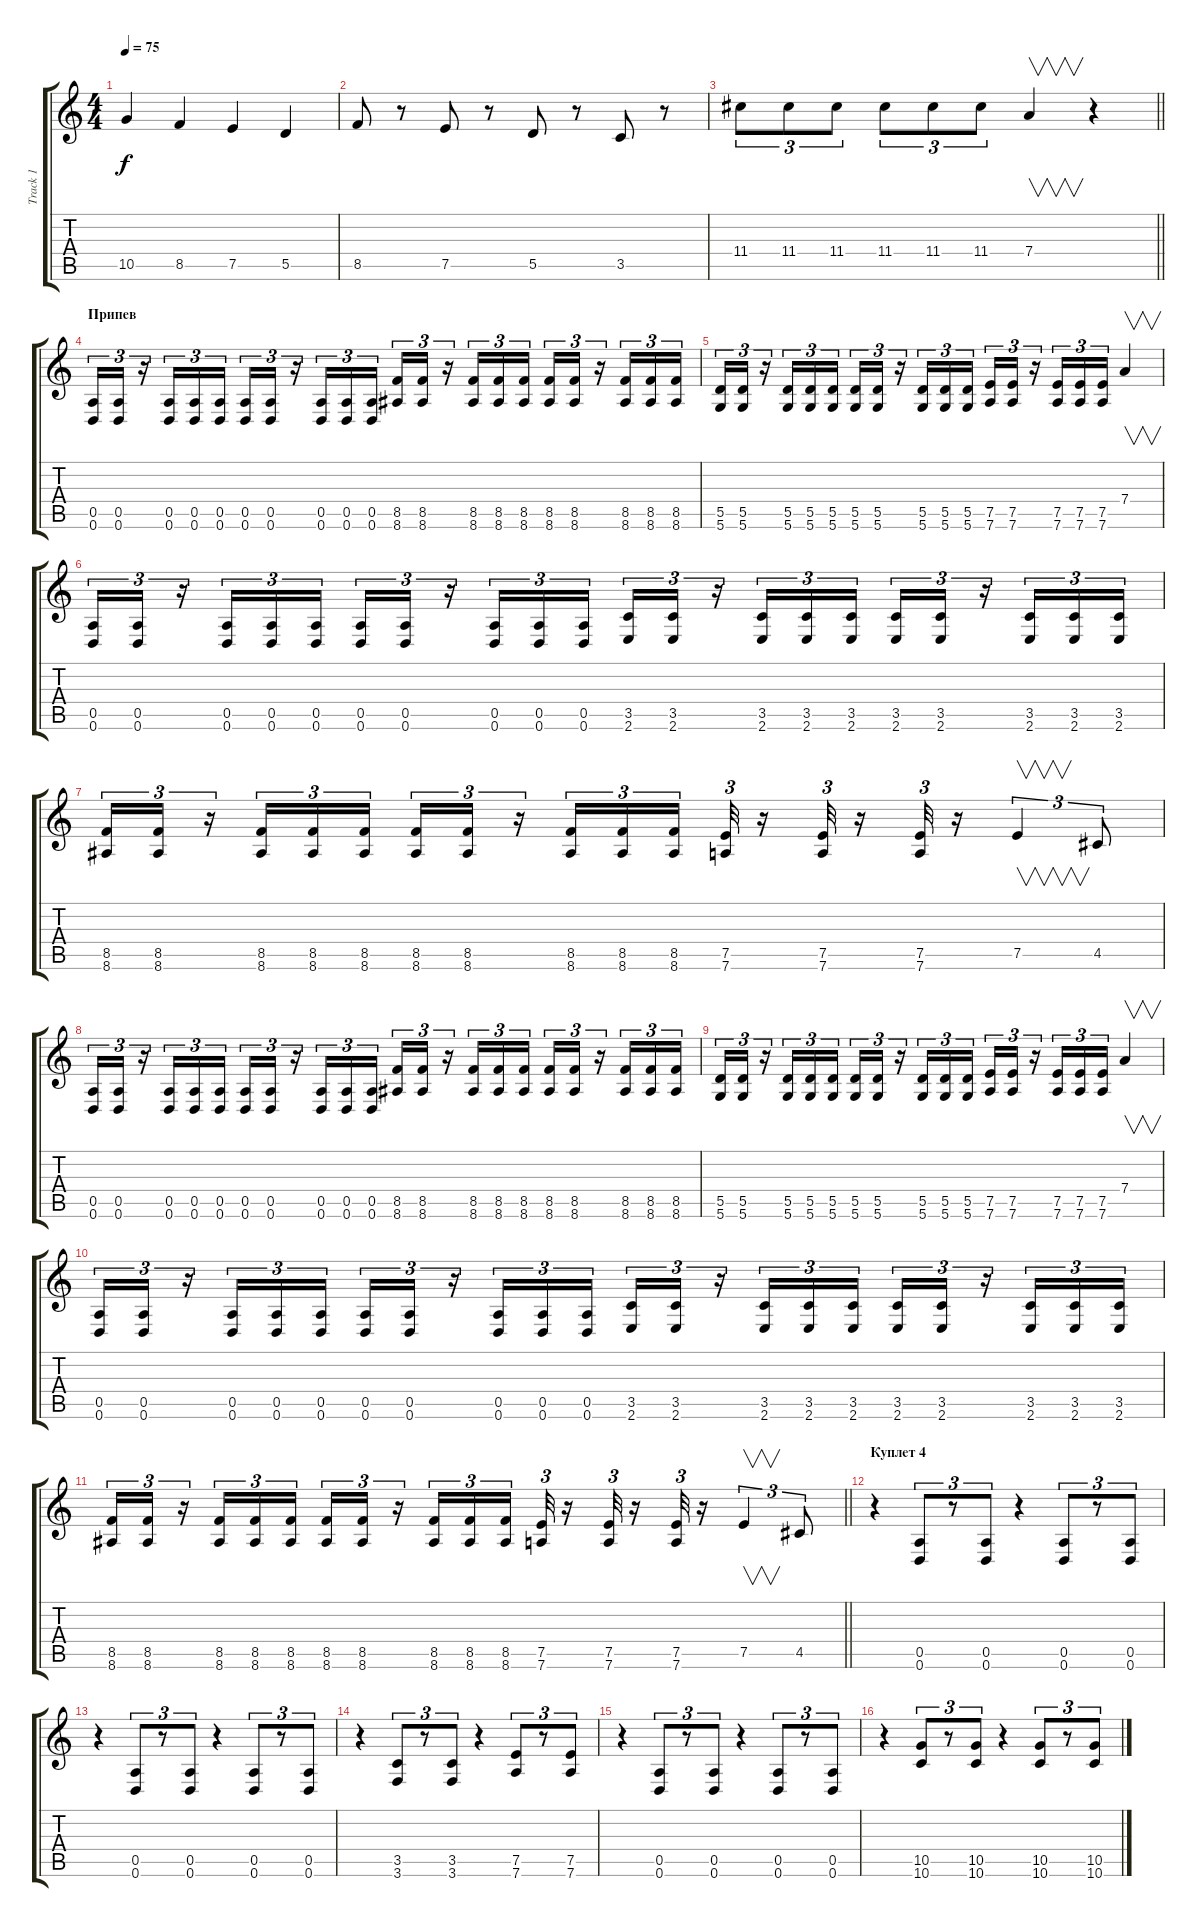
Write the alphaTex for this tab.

\track ("Track 1" "Track 1") {instrument distortionguitar}
\staff {score tabs}
\tuning (E4 B3 G3 D3 A2 D2) {hide}
\ts (4 4)
\tempo 75
\clef g2
\ks c
10.5.4{dy f} 8.5.4 7.5.4 5.5.4 |
8.5.8 r.8 7.5.8 r.8 5.5.8 r.8 3.5.8 r.8 |
\barLineRight lightlight
11.4.8{tu (3 2)} 11.4.8{tu (3 2)} 11.4.8{tu (3 2)} 11.4.8{tu (3 2)} 11.4.8{tu (3 2)} 11.4.8{tu (3 2)} 7.4.4{v} r.4 |
\section ("" "Припев")
(0.5 0.6).16{tu (3 2)} (0.5 0.6).16{tu (3 2)} r.16{tu (3 2)} (0.5 0.6).16{tu (3 2)} (0.5 0.6).16{tu (3 2)} (0.5 0.6).16{tu (3 2)} (0.5 0.6).16{tu (3 2)} (0.5 0.6).16{tu (3 2)} r.16{tu (3 2)} (0.5 0.6).16{tu (3 2)} (0.5 0.6).16{tu (3 2)} (0.5 0.6).16{tu (3 2)} (8.5 8.6).16{tu (3 2)} (8.5 8.6).16{tu (3 2)} r.16{tu (3 2)} (8.5 8.6).16{tu (3 2)} (8.5 8.6).16{tu (3 2)} (8.5 8.6).16{tu (3 2)} (8.5 8.6).16{tu (3 2)} (8.5 8.6).16{tu (3 2)} r.16{tu (3 2)} (8.5 8.6).16{tu (3 2)} (8.5 8.6).16{tu (3 2)} (8.5 8.6).16{tu (3 2)} |
(5.5 5.6).16{tu (3 2)} (5.5 5.6).16{tu (3 2)} r.16{tu (3 2)} (5.5 5.6).16{tu (3 2)} (5.5 5.6).16{tu (3 2)} (5.5 5.6).16{tu (3 2)} (5.5 5.6).16{tu (3 2)} (5.5 5.6).16{tu (3 2)} r.16{tu (3 2)} (5.5 5.6).16{tu (3 2)} (5.5 5.6).16{tu (3 2)} (5.5 5.6).16{tu (3 2)} (7.5 7.6).16{tu (3 2)} (7.5 7.6).16{tu (3 2)} r.16{tu (3 2)} (7.5 7.6).16{tu (3 2)} (7.5 7.6).16{tu (3 2)} (7.5 7.6).16{tu (3 2)} 7.4.4{v} |
(0.5 0.6).16{tu (3 2)} (0.5 0.6).16{tu (3 2)} r.16{tu (3 2)} (0.5 0.6).16{tu (3 2)} (0.5 0.6).16{tu (3 2)} (0.5 0.6).16{tu (3 2)} (0.5 0.6).16{tu (3 2)} (0.5 0.6).16{tu (3 2)} r.16{tu (3 2)} (0.5 0.6).16{tu (3 2)} (0.5 0.6).16{tu (3 2)} (0.5 0.6).16{tu (3 2)} (3.5 2.6).16{tu (3 2)} (3.5 2.6).16{tu (3 2)} r.16{tu (3 2)} (3.5 2.6).16{tu (3 2)} (3.5 2.6).16{tu (3 2)} (3.5 2.6).16{tu (3 2)} (3.5 2.6).16{tu (3 2)} (3.5 2.6).16{tu (3 2)} r.16{tu (3 2)} (3.5 2.6).16{tu (3 2)} (3.5 2.6).16{tu (3 2)} (3.5 2.6).16{tu (3 2)} |
(8.5 8.6).16{tu (3 2)} (8.5 8.6).16{tu (3 2)} r.16{tu (3 2)} (8.5 8.6).16{tu (3 2)} (8.5 8.6).16{tu (3 2)} (8.5 8.6).16{tu (3 2)} (8.5 8.6).16{tu (3 2)} (8.5 8.6).16{tu (3 2)} r.16{tu (3 2)} (8.5 8.6).16{tu (3 2)} (8.5 8.6).16{tu (3 2)} (8.5 8.6).16{tu (3 2)} (7.5 7.6).32{tu (3 2)} r.16 (7.5 7.6).32{tu (3 2)} r.16 (7.5 7.6).32{tu (3 2)} r.16 7.5.4{v tu (3 2)} 4.5.8{tu (3 2)} |
(0.5 0.6).16{tu (3 2)} (0.5 0.6).16{tu (3 2)} r.16{tu (3 2)} (0.5 0.6).16{tu (3 2)} (0.5 0.6).16{tu (3 2)} (0.5 0.6).16{tu (3 2)} (0.5 0.6).16{tu (3 2)} (0.5 0.6).16{tu (3 2)} r.16{tu (3 2)} (0.5 0.6).16{tu (3 2)} (0.5 0.6).16{tu (3 2)} (0.5 0.6).16{tu (3 2)} (8.5 8.6).16{tu (3 2)} (8.5 8.6).16{tu (3 2)} r.16{tu (3 2)} (8.5 8.6).16{tu (3 2)} (8.5 8.6).16{tu (3 2)} (8.5 8.6).16{tu (3 2)} (8.5 8.6).16{tu (3 2)} (8.5 8.6).16{tu (3 2)} r.16{tu (3 2)} (8.5 8.6).16{tu (3 2)} (8.5 8.6).16{tu (3 2)} (8.5 8.6).16{tu (3 2)} |
(5.5 5.6).16{tu (3 2)} (5.5 5.6).16{tu (3 2)} r.16{tu (3 2)} (5.5 5.6).16{tu (3 2)} (5.5 5.6).16{tu (3 2)} (5.5 5.6).16{tu (3 2)} (5.5 5.6).16{tu (3 2)} (5.5 5.6).16{tu (3 2)} r.16{tu (3 2)} (5.5 5.6).16{tu (3 2)} (5.5 5.6).16{tu (3 2)} (5.5 5.6).16{tu (3 2)} (7.5 7.6).16{tu (3 2)} (7.5 7.6).16{tu (3 2)} r.16{tu (3 2)} (7.5 7.6).16{tu (3 2)} (7.5 7.6).16{tu (3 2)} (7.5 7.6).16{tu (3 2)} 7.4.4{v} |
(0.5 0.6).16{tu (3 2)} (0.5 0.6).16{tu (3 2)} r.16{tu (3 2)} (0.5 0.6).16{tu (3 2)} (0.5 0.6).16{tu (3 2)} (0.5 0.6).16{tu (3 2)} (0.5 0.6).16{tu (3 2)} (0.5 0.6).16{tu (3 2)} r.16{tu (3 2)} (0.5 0.6).16{tu (3 2)} (0.5 0.6).16{tu (3 2)} (0.5 0.6).16{tu (3 2)} (3.5 2.6).16{tu (3 2)} (3.5 2.6).16{tu (3 2)} r.16{tu (3 2)} (3.5 2.6).16{tu (3 2)} (3.5 2.6).16{tu (3 2)} (3.5 2.6).16{tu (3 2)} (3.5 2.6).16{tu (3 2)} (3.5 2.6).16{tu (3 2)} r.16{tu (3 2)} (3.5 2.6).16{tu (3 2)} (3.5 2.6).16{tu (3 2)} (3.5 2.6).16{tu (3 2)} |
\barLineRight lightlight
(8.5 8.6).16{tu (3 2)} (8.5 8.6).16{tu (3 2)} r.16{tu (3 2)} (8.5 8.6).16{tu (3 2)} (8.5 8.6).16{tu (3 2)} (8.5 8.6).16{tu (3 2)} (8.5 8.6).16{tu (3 2)} (8.5 8.6).16{tu (3 2)} r.16{tu (3 2)} (8.5 8.6).16{tu (3 2)} (8.5 8.6).16{tu (3 2)} (8.5 8.6).16{tu (3 2)} (7.5 7.6).32{tu (3 2)} r.16 (7.5 7.6).32{tu (3 2)} r.16 (7.5 7.6).32{tu (3 2)} r.16 7.5.4{v tu (3 2)} 4.5.8{tu (3 2)} |
\section ("" "Куплет 4")
r.4 (0.5 0.6).8{tu (3 2)} r.8{tu (3 2)} (0.5 0.6).8{tu (3 2)} r.4 (0.5 0.6).8{tu (3 2)} r.8{tu (3 2)} (0.5 0.6).8{tu (3 2)} |
r.4 (0.5 0.6).8{tu (3 2)} r.8{tu (3 2)} (0.5 0.6).8{tu (3 2)} r.4 (0.5 0.6).8{tu (3 2)} r.8{tu (3 2)} (0.5 0.6).8{tu (3 2)} |
r.4 (3.5 3.6).8{tu (3 2)} r.8{tu (3 2)} (3.5 3.6).8{tu (3 2)} r.4 (7.5 7.6).8{tu (3 2)} r.8{tu (3 2)} (7.5 7.6).8{tu (3 2)} |
r.4 (0.5 0.6).8{tu (3 2)} r.8{tu (3 2)} (0.5 0.6).8{tu (3 2)} r.4 (0.5 0.6).8{tu (3 2)} r.8{tu (3 2)} (0.5 0.6).8{tu (3 2)} |
r.4 (10.5 10.6).8{tu (3 2)} r.8{tu (3 2)} (10.5 10.6).8{tu (3 2)} r.4 (10.5 10.6).8{tu (3 2)} r.8{tu (3 2)} (10.5 10.6).8{tu (3 2)}
